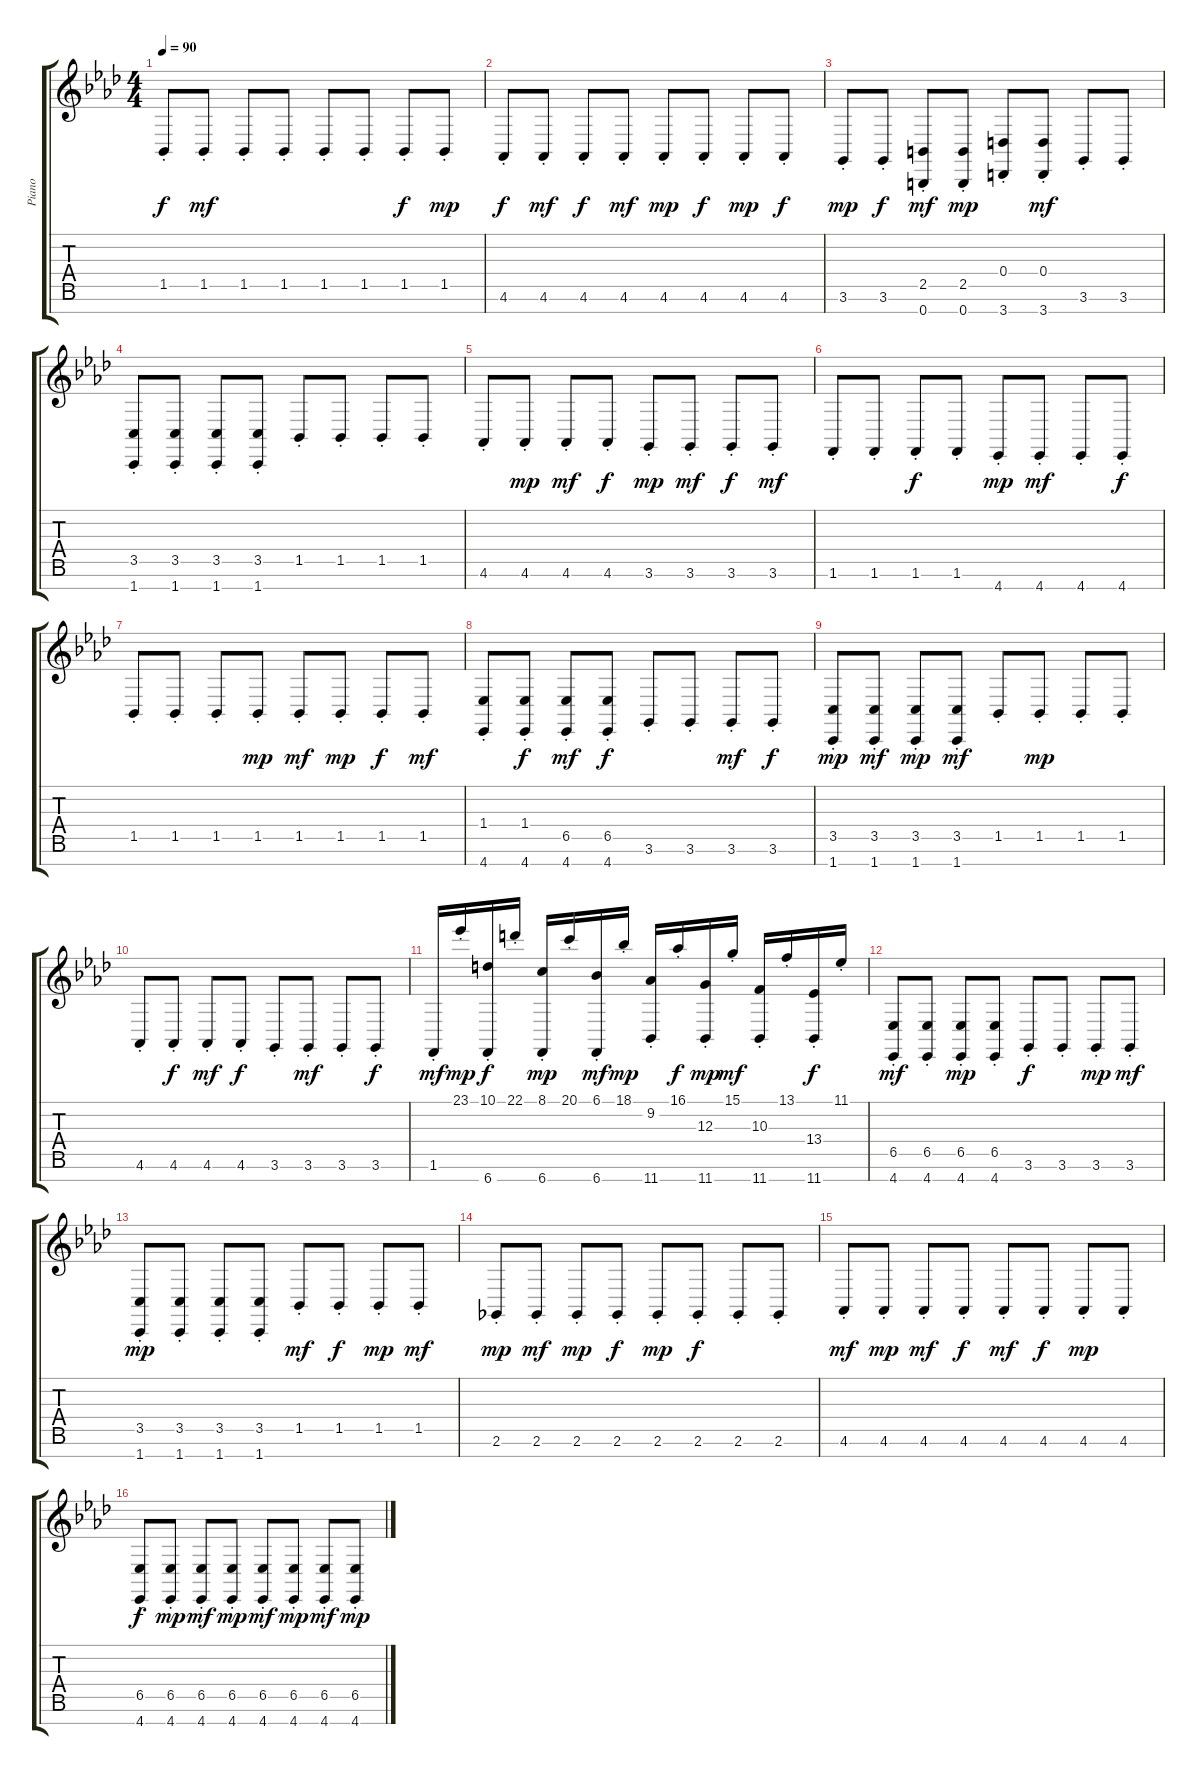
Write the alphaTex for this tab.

\track ("Piano" "Piano") {instrument brightacousticpiano}
\staff {score tabs}
\tuning (E4 B3 G3 D3 A2 E2 B1) {hide}
\ts (4 4)
\tempo 90
\clef g2
\ks ab
1.5{st}.8{dy f} 1.5{st}.8{dy mf} 1.5{st}.8 1.5{st}.8 1.5{st}.8 1.5{st}.8 1.5{st}.8{dy f} 1.5{st}.8{dy mp} |
4.6{st}.8{dy f} 4.6{st}.8{dy mf} 4.6{st}.8{dy f} 4.6{st}.8{dy mf} 4.6{st}.8{dy mp} 4.6{st}.8{dy f} 4.6{st}.8{dy mp} 4.6{st}.8{dy f} |
3.6{st}.8{dy mp} 3.6{st}.8{dy f} (2.5{st} 0.7{st}).8{dy mf} (2.5{st} 0.7{st}).8{dy mp} (0.4{st} 3.7{st}).8 (0.4{st} 3.7{st}).8{dy mf} 3.6{st}.8 3.6{st}.8 |
(3.5{st} 1.7{st}).8 (3.5{st} 1.7{st}).8 (3.5{st} 1.7{st}).8 (3.5{st} 1.7{st}).8 1.5{st}.8 1.5{st}.8 1.5{st}.8 1.5{st}.8 |
4.6{st}.8 4.6{st}.8{dy mp} 4.6{st}.8{dy mf} 4.6{st}.8{dy f} 3.6{st}.8{dy mp} 3.6{st}.8{dy mf} 3.6{st}.8{dy f} 3.6{st}.8{dy mf} |
1.6{st}.8 1.6{st}.8 1.6{st}.8{dy f} 1.6{st}.8 4.7{st}.8{dy mp} 4.7{st}.8{dy mf} 4.7{st}.8 4.7{st}.8{dy f} |
1.5{st}.8 1.5{st}.8 1.5{st}.8 1.5{st}.8{dy mp} 1.5{st}.8{dy mf} 1.5{st}.8{dy mp} 1.5{st}.8{dy f} 1.5{st}.8{dy mf} |
(1.4{st} 4.7{st}).8 (1.4{st} 4.7{st}).8{dy f} (6.5{st} 4.7{st}).8{dy mf} (6.5{st} 4.7{st}).8{dy f} 3.6{st}.8 3.6{st}.8 3.6{st}.8{dy mf} 3.6{st}.8{dy f} |
(3.5{st} 1.7{st}).8{dy mp} (3.5{st} 1.7{st}).8{dy mf} (3.5{st} 1.7{st}).8{dy mp} (3.5{st} 1.7{st}).8{dy mf} 1.5{st}.8 1.5{st}.8{dy mp} 1.5{st}.8 1.5{st}.8 |
4.6{st}.8 4.6{st}.8{dy f} 4.6{st}.8{dy mf} 4.6{st}.8{dy f} 3.6{st}.8 3.6{st}.8{dy mf} 3.6{st}.8 3.6{st}.8{dy f} |
1.6{st}.16{dy mf} 23.1{st}.16{dy mp} (10.1{st} 6.7{st}).16{dy f} 22.1{st}.16 (8.1{st} 6.7{st}).16{dy mp} 20.1{st}.16 (6.1{st} 6.7{st}).16{dy mf} 18.1{st}.16{dy mp} (9.2{st} 11.7{st}).16 16.1{st}.16{dy f} (12.3{st} 11.7{st}).16{dy mp} 15.1{st}.16{dy mf} (10.3{st} 11.7{st}).16 13.1{st}.16 (13.4{st} 11.7{st}).16{dy f} 11.1{st}.16 |
(6.5{st} 4.7{st}).8{dy mf} (6.5{st} 4.7{st}).8 (6.5{st} 4.7{st}).8{dy mp} (6.5{st} 4.7{st}).8 3.6{st}.8{dy f} 3.6{st}.8 3.6{st}.8{dy mp} 3.6{st}.8{dy mf} |
(3.5{st} 1.7{st}).8{dy mp} (3.5{st} 1.7{st}).8 (3.5{st} 1.7{st}).8 (3.5{st} 1.7{st}).8 1.5{st}.8{dy mf} 1.5{st}.8{dy f} 1.5{st}.8{dy mp} 1.5{st}.8{dy mf} |
2.6{st}.8{dy mp} 2.6{st}.8{dy mf} 2.6{st}.8{dy mp} 2.6{st}.8{dy f} 2.6{st}.8{dy mp} 2.6{st}.8{dy f} 2.6{st}.8 2.6{st}.8 |
4.6{st}.8{dy mf} 4.6{st}.8{dy mp} 4.6{st}.8{dy mf} 4.6{st}.8{dy f} 4.6{st}.8{dy mf} 4.6{st}.8{dy f} 4.6{st}.8{dy mp} 4.6{st}.8 |
(6.5{st} 4.7{st}).8{dy f} (6.5{st} 4.7{st}).8{dy mp} (6.5{st} 4.7{st}).8{dy mf} (6.5{st} 4.7{st}).8{dy mp} (6.5{st} 4.7{st}).8{dy mf} (6.5{st} 4.7{st}).8{dy mp} (6.5{st} 4.7{st}).8{dy mf} (6.5{st} 4.7{st}).8{dy mp}
